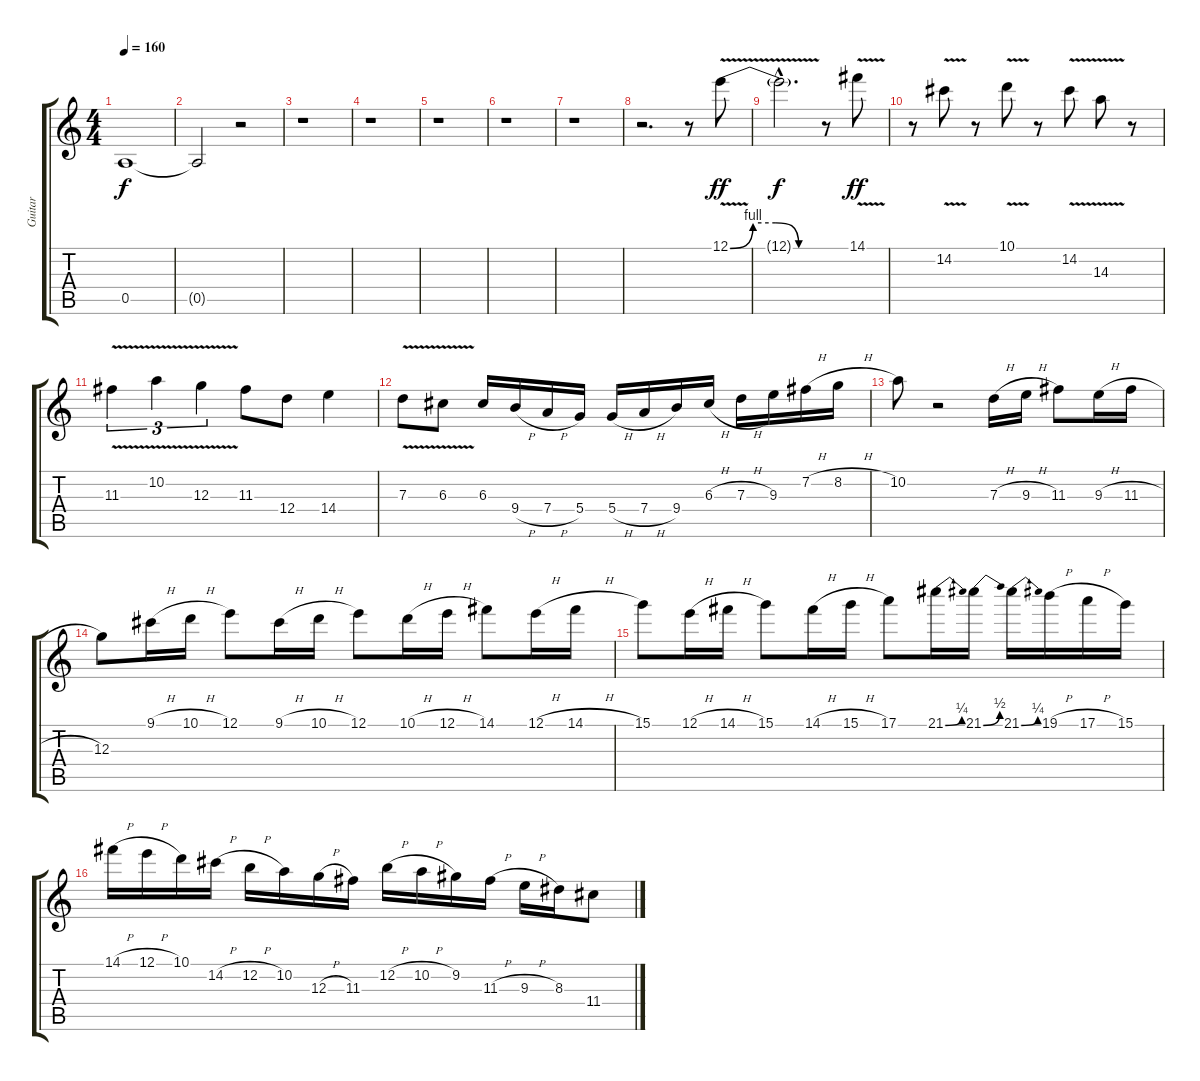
\track ("Guitar" "Guitar") {instrument distortionguitar}
\staff {score tabs}
\tuning (E4 B3 G3 D3 A2 E2) {hide}
\ts (4 4)
\tempo 160
\clef g2
\ks c
0.5{t}.1{dy f} |
0.5{t}.2 r.2 |
r.1 |
r.1 |
r.1 |
r.1 |
r.1 |
r.2{d} r.8 12.1{be (custom 0 0 15 4 30 4 45 0 60 0) v}.8{dy ff} |
12.1{hac t}.2{d dy f} r.8 14.1{v}.8{dy ff} |
r.8 14.2{v}.8 r.8 10.1{v}.8 r.8 14.2{v}.8 14.3{v}.8 r.8 |
11.3{v}.4{tu (3 2)} 10.2{v}.4{tu (3 2)} 12.3{v}.4{tu (3 2)} 11.3.8 12.4.8 14.4.4 |
7.3{v}.8 6.3{v}.8 6.3.16 9.4{h}.16 7.4{h}.16 5.4.16 5.4{h}.16 7.4{h}.16 9.4.16 6.3{h}.16 7.3{h}.16 9.3.16 7.2{h}.16 8.2{h}.16 |
10.2.8 r.2 7.3{h}.16 9.3{h}.16 11.3.8 9.3{h}.16 11.3{h}.16 |
12.3.8 9.1{h}.16 10.1{h}.16 12.1.8 9.1{h}.16 10.1{h}.16 12.1.8 10.1{h}.16 12.1{h}.16 14.1.8 12.1{h}.16 14.1{h}.16 |
15.1.8 12.1{h}.16 14.1{h}.16 15.1.8 14.1{h}.16 15.1{h}.16 17.1.8 21.1{be (bend 0 0 60 1)}.16 21.1{be (bend 0 0 60 2)}.16 21.1{be (bend 0 0 60 1)}.16 19.1{h}.16 17.1{h}.16 15.1.16 |
14.1{h}.16 12.1{h}.16 10.1.16 14.2{h}.16 12.2{h}.16 10.2.16 12.3{h}.16 11.3.16 12.2{h}.16 10.2{h}.16 9.2.16 11.3{h}.16 9.3{h}.16 8.3.16 11.4.8
